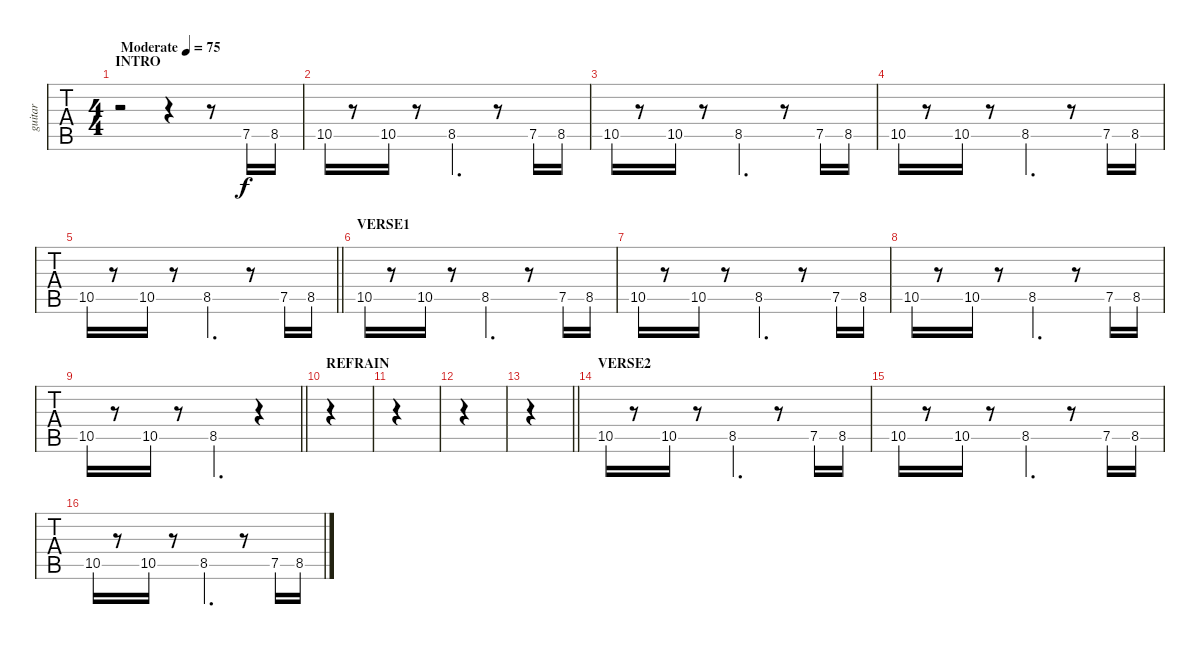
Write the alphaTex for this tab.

\track ("guitar" "guitar") {instrument electricguitarmuted}
\staff {tabs}
\tuning (E4 B3 G3 D3 A2 E2) {hide}
\ts (4 4)
\section ("" "INTRO")
\tempo (75 "Moderate")
\clef g2
\ks c
r.2{dy f instrument electricguitarmuted} r.4 r.8 7.5.16 8.5.16 |
10.5.16 r.8 10.5.16 r.8 8.5.4{d} r.8 7.5.16 8.5.16 |
10.5.16 r.8 10.5.16 r.8 8.5.4{d} r.8 7.5.16 8.5.16 |
10.5.16 r.8 10.5.16 r.8 8.5.4{d} r.8 7.5.16 8.5.16 |
\barLineRight lightlight
10.5.16 r.8 10.5.16 r.8 8.5.4{d} r.8 7.5.16 8.5.16 |
\section ("" "VERSE1")
10.5.16 r.8 10.5.16 r.8 8.5.4{d} r.8 7.5.16 8.5.16 |
10.5.16 r.8 10.5.16 r.8 8.5.4{d} r.8 7.5.16 8.5.16 |
10.5.16 r.8 10.5.16 r.8 8.5.4{d} r.8 7.5.16 8.5.16 |
\barLineRight lightlight
10.5.16 r.8 10.5.16 r.8 8.5.4{d} r.4 |
\section ("" "REFRAIN")
|
|
|
\barLineRight lightlight
|
\section ("" "VERSE2")
10.5.16 r.8 10.5.16 r.8 8.5.4{d} r.8 7.5.16 8.5.16 |
10.5.16 r.8 10.5.16 r.8 8.5.4{d} r.8 7.5.16 8.5.16 |
10.5.16 r.8 10.5.16 r.8 8.5.4{d} r.8 7.5.16 8.5.16
